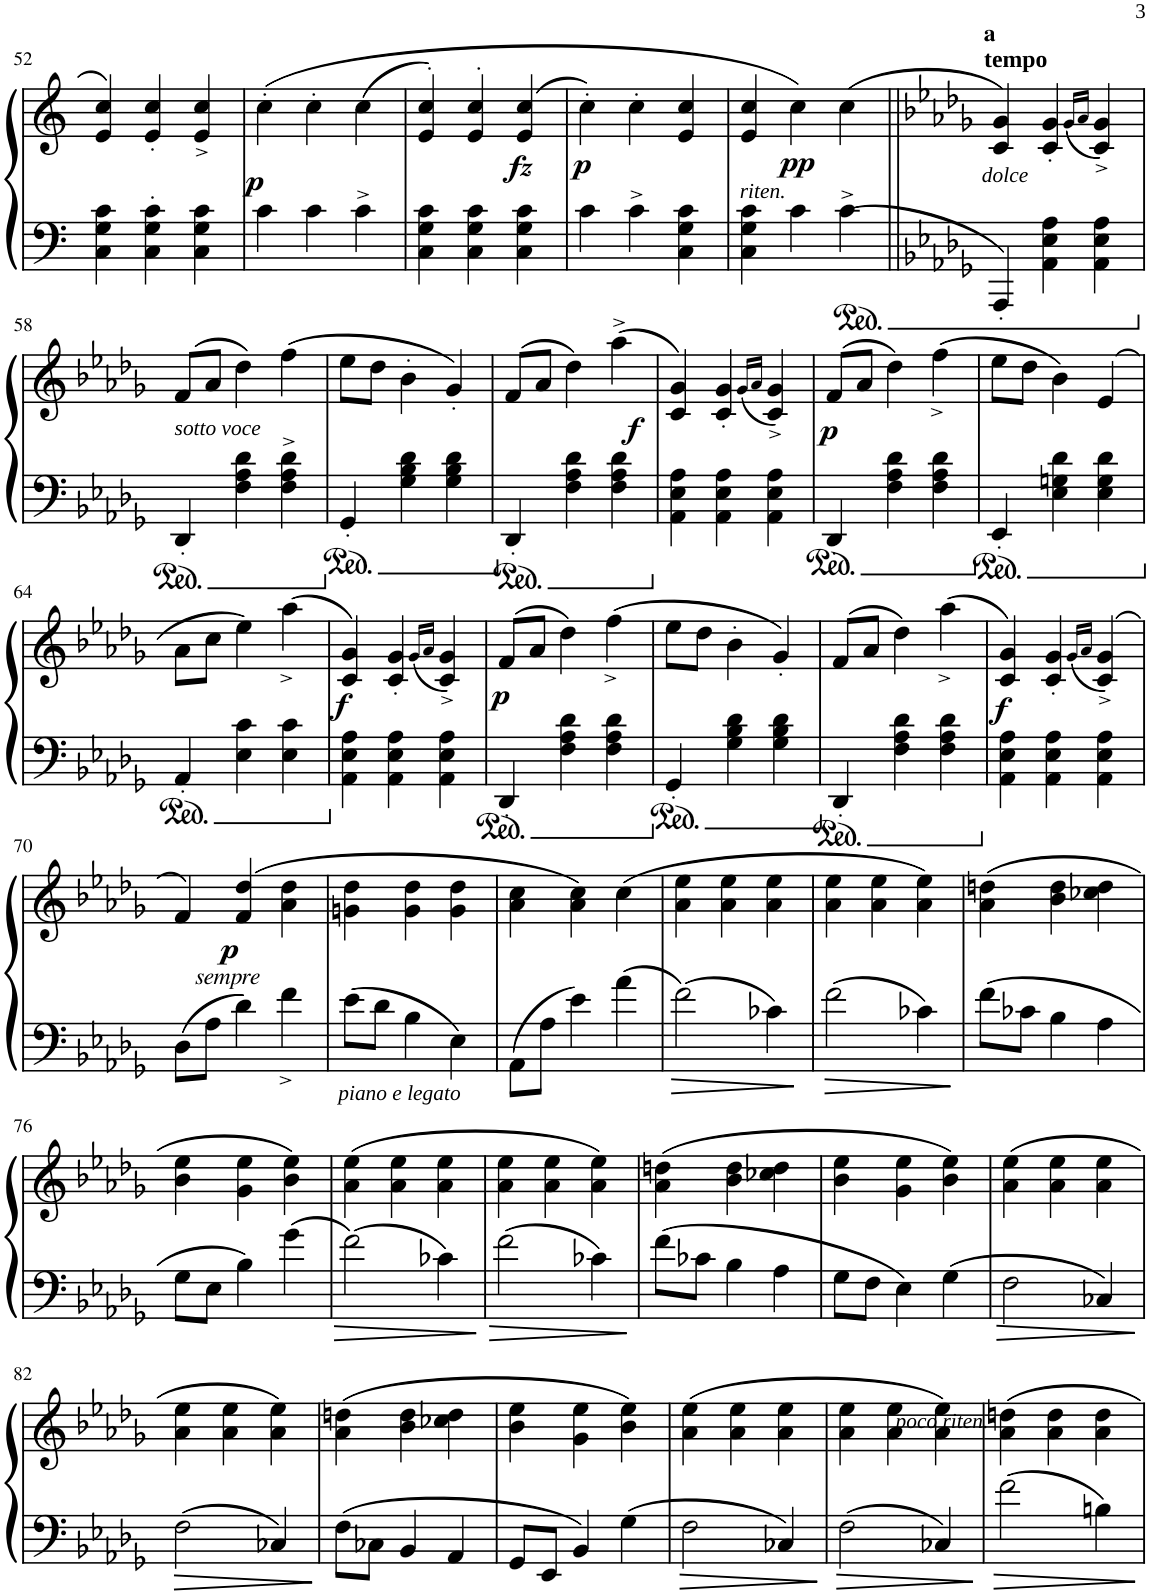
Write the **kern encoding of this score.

**kern	**kern	**dynam
*part1	*part1	*part1
*staff2	*staff1	*staff1/2
*I"Piano	*	*
*I'Pno.	*	*
!!LO:PB:g=z
*clefF4	*clefG2	*
*k[]	*k[]	*
*M3/4	*M3/4	*
=52	=52	=52
4C\ 4G\ 4c\	4e/ 4cc/	.
4C\' 4G\' 4c\'	4e/' 4cc/'	.
4C\ 4G\ 4c\	4e/^ 4cc/^	.
=53	=53	=53
!	!	!LO:DY:a=2
4c\	(4cc'\	p
4c\	4cc'\	.
4c^\	(4cc\	.
=54	=54	=54
4C\ 4G\ 4c\	4e/'> 4cc/'>)	.
4C\ 4G\ 4c\	4e/'> 4cc/'>	.
!	!	!LO:DY:b
4C\ 4G\ 4c\	(>4e/ 4cc/	fz
=55	=55	=55
!	!	!LO:DY:b
4c\	4cc'\)	p
4c^\	4cc'\	.
4C\ 4G\ 4c\	4e/ 4cc/	.
=56	=56	=56
!	!LO:TX:b:i:t=riten.	!
4C\ 4G\ 4c\	4e/ 4cc/	.
!	!	!LO:DY:b
4c\	4cc\)	pp
4c^\	(4cc\	.
=57||	=57||	=57||
*k[b-e-a-d-g-]	*k[b-e-a-d-g-]	*
!	!LO:TX:a:B:t=a	!
!	!LO:TX:a:t=tempo	!
!	!LO:TX:b:i:t=dolce	!
4AAA-'/	4c/ 4g-/)	.
4AA-\ 4E-\ 4A-\	4c/' 4g-/'	.
.	(16qg-/LL	.
.	16qa-/JJ	.
4AA-\ 4E-\ 4A-\	4c/^ 4g-/^)	.
!!LO:LB:g=z
=58	=58	=58
!	!LO:TX:b:i:t=sotto voce	!
4DD-'/	(8f/L	.
.	8a-/J	.
4F\ 4A-\ 4d-\	4dd-\)	.
4F\^ 4A-\^ 4d-\^	(4ff\	.
=59	=59	=59
4GG-'/	8ee-\L	.
.	8dd-\J	.
4G-\ 4B-\ 4d-\	4b-'\	.
4G-\ 4B-\ 4d-\	4g-'</)	.
=60	=60	=60
4DD-'/	(8f/L	.
.	8a-/J	.
4F\ 4A-\ 4d-\	4dd-\)	.
4F\ 4A-\ 4d-\	(4aa-^\	.
=61	=61	=61
!	!	!LO:DY:b
4AA-\ 4E-\ 4A-\	4c/ 4g-/)	f
4AA-\ 4E-\ 4A-\	4c/' 4g-/'	.
.	(16qg-/LL	.
.	16qa-/JJ	.
4AA-\ 4E-\ 4A-\	4c/^ 4g-/^)	.
=62	=62	=62
!	!	!LO:DY:b
4DD-'/	(8f/L	p
.	8a-/J	.
4F\ 4A-\ 4d-\	4dd-\)	.
4F\ 4A-\ 4d-\	(4ff^<\	.
=63	=63	=63
4EE-'/	8ee-\L	.
.	8dd-\J	.
4E-\ 4Gn\ 4d-\	4b-\)	.
4E-\ 4G\ 4d-\	(>4e-/	.
!!LO:LB:g=z
=64	=64	=64
4AA-'/	8a-\L	.
.	8cc\J	.
4E-\ 4c\	4ee-\)	.
4E-\ 4c\	(4aa-^<\	.
=65	=65	=65
!	!	!LO:DY:b
4AA-\ 4E-\ 4A-\	4c/ 4g-/)	f
4AA-\ 4E-\ 4A-\	4c/' 4g-/'	.
.	(16qg-/LL	.
.	16qa-/JJ	.
4AA-\ 4E-\ 4A-\	4c/^ 4g-/^)	.
=66	=66	=66
!	!	!LO:DY:b
4DD-'/	(8f/L	p
.	8a-/J	.
4F\ 4A-\ 4d-\	4dd-\)	.
4F\ 4A-\ 4d-\	(4ff^<\	.
=67	=67	=67
4GG-'/	8ee-\L	.
.	8dd-\J	.
4G-\ 4B-\ 4d-\	4b-'\	.
4G-\ 4B-\ 4d-\	4g-'/)	.
=68	=68	=68
4DD-'/	(8f/L	.
.	8a-/J	.
4F\ 4A-\ 4d-\	4dd-\)	.
4F\ 4A-\ 4d-\	(4aa-^<\	.
=69	=69	=69
!	!	!LO:DY:b
4AA-\ 4E-\ 4A-\	4c/ 4g-/)	f
4AA-\ 4E-\ 4A-\	4c/' 4g-/'	.
.	(16qg-/LL	.
.	16qa-/JJ	.
4AA-\ 4E-\ 4A-\	(>4c/^ 4g-/^)	.
!!LO:LB:g=z
=70	=70	=70
8D-\L	4f/)	.
8A-\J	.	.
!	!	!LO:DY:b
!	!	!LO:DY:n=1:b
4d-\	(4f/ 4dd-/	p other-dynamics
4f^<\	4a-\ 4dd-\	.
=71	=71	=71
!LO:TX:b:i:t=piano e legato	!	!
8e-\L	4gn\ 4dd-\	.
8d-\J	.	.
4B-\	4g\ 4dd-\	.
4E-\	4g\ 4dd-\	.
=72	=72	=72
8AA-\L	4a-\ 4cc\	.
8A-\J	.	.
4e-\	4a-\ 4cc\)	.
4a-\	(4cc\	.
=73	=73	=73
2f\	4a-\ 4ee-\	.
.	4a-\ 4ee-\	.
4c-X\	4a-\ 4ee-\	.
=74	=74	=74
2f\	4a-\ 4ee-\	.
.	4a-\ 4ee-\	.
4c-X\	4a-\ 4ee-\)	.
=75	=75	=75
8f\L	(4a-\ 4ddn\	.
8c-X\J	.	.
4B-\	4b-\ 4dd\	.
4A-\	4cc-X\ 4dd\	.
!!LO:LB:g=z
=76	=76	=76
8G-\L	4b-\ 4ee-\	.
8E-\J	.	.
4B-\	4g-\ 4ee-\	.
4g-\	4b-\ 4ee-\)	.
=77	=77	=77
2f\	(4a-\ 4ee-\	.
.	4a-\ 4ee-\	.
4c-X\	4a-\ 4ee-\	.
=78	=78	=78
2f\	4a-\ 4ee-\	.
.	4a-\ 4ee-\	.
4c-X\	4a-\ 4ee-\)	.
=79	=79	=79
8f\L	(4a-\ 4ddn\	.
8c-X\J	.	.
4B-\	4b-\ 4dd\	.
4A-\	4cc-X\ 4dd\	.
=80	=80	=80
8G-\L	4b-\ 4ee-\	.
8F\J	.	.
4E-\	4g-\ 4ee-\	.
4G-\	4b-\ 4ee-\)	.
=81	=81	=81
2F\	(4a-\ 4ee-\	.
.	4a-\ 4ee-\	.
4C-X/	4a-\ 4ee-\	.
!!LO:LB:g=z
=82	=82	=82
2F\	4a-\ 4ee-\	.
.	4a-\ 4ee-\	.
4C-X/	4a-\ 4ee-\)	.
=83	=83	=83
8F\L	(4a-\ 4ddn\	.
8C-X\J	.	.
4BB-/	4b-\ 4dd\	.
4AA-/	4cc-X\ 4dd\	.
=84	=84	=84
8GG-/L	4b-\ 4ee-\	.
8EE-/J	.	.
4BB-/	4g-\ 4ee-\	.
4G-\	4b-\ 4ee-\)	.
=85	=85	=85
2F\	(4a-\ 4ee-\	.
.	4a-\ 4ee-\	.
4C-X/	4a-\ 4ee-\	.
=86	=86	=86
!	!LO:TX:b:i:t=poco riten.	!
2F\	4a-\ 4ee-\	.
.	4a-\ 4ee-\	.
4C-X/	4a-\ 4ee-\)	.
=87	=87	=87
2f\	4a-\ 4ddn\	.
.	4a-\ 4dd\	.
4Bn\	4a-\ 4dd\	.
=	=	=
*-	*-	*-
